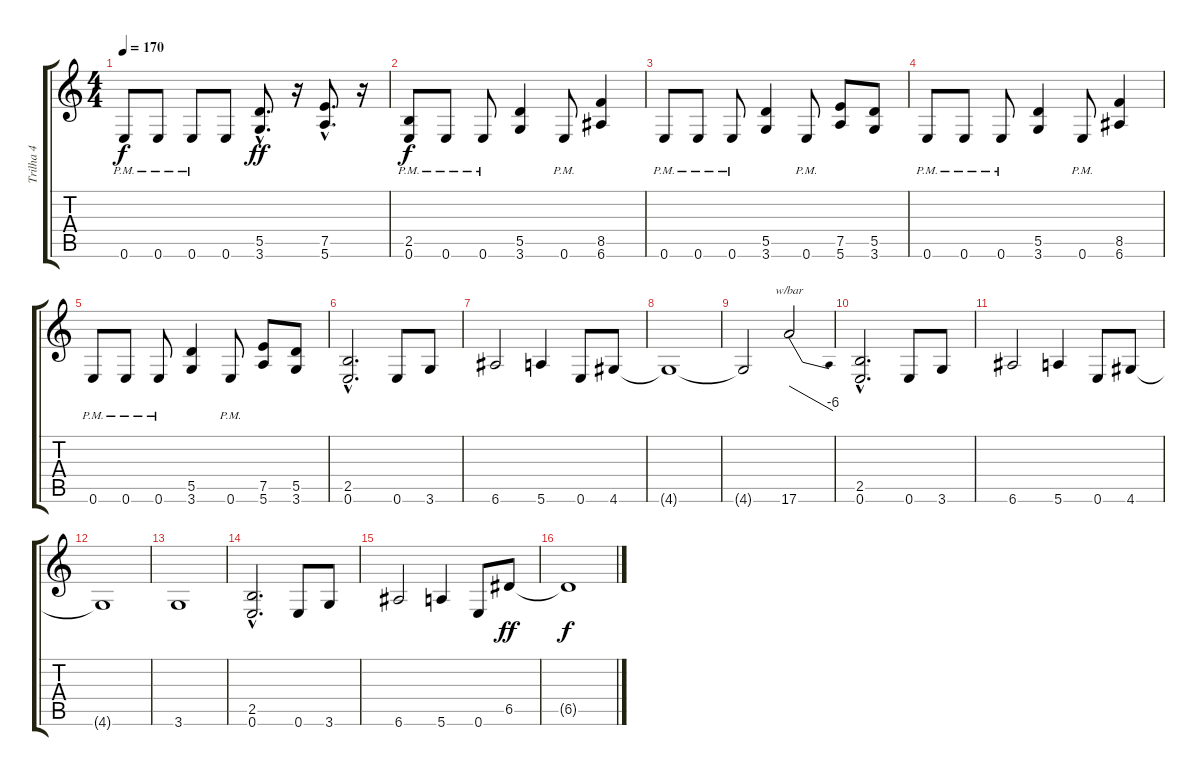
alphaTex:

\track ("Trilha 4" "Trilha 4") {instrument distortionguitar}
\staff {score tabs}
\tuning (E4 B3 G3 D3 A2 E2) {hide}
\ts (4 4)
\tempo 170
\clef g2
\ks c
0.6{pm}.8{dy f} 0.6{pm}.8 0.6{pm}.8 0.6.8 (5.5{hac} 3.6{hac}).8{d dy ff} r.16 (7.5{hac} 5.6{hac}).8{d} r.16 |
(2.5 0.6{pm}).8{dy f} 0.6{pm}.8 0.6{pm}.8 (5.5 3.6).4 0.6{pm}.8 (8.5 6.6).4 |
0.6{pm}.8 0.6{pm}.8 0.6{pm}.8 (5.5 3.6).4 0.6{pm}.8 (7.5 5.6).8 (5.5 3.6).8 |
0.6{pm}.8 0.6{pm}.8 0.6{pm}.8 (5.5 3.6).4 0.6{pm}.8 (8.5 6.6).4 |
0.6{pm}.8 0.6{pm}.8 0.6{pm}.8 (5.5 3.6).4 0.6{pm}.8 (7.5 5.6).8 (5.5 3.6).8 |
(2.5{hac} 0.6{hac}).2{d} 0.6.8 3.6.8 |
6.6.2 5.6.4 0.6.8 4.6.8 |
4.6{t}.1 |
4.6{t}.2 17.6.2{tbe (dive default 0 0 60 -24)} |
(2.5{hac} 0.6{hac}).2{d} 0.6.8 3.6.8 |
6.6.2 5.6.4 0.6.8 4.6.8 |
4.6{t}.1 |
3.6.1 |
(2.5{hac} 0.6{hac}).2{d} 0.6.8 3.6.8 |
6.6.2 5.6.4 0.6.8 6.5.8{dy ff} |
6.5{t}.1{dy f}
